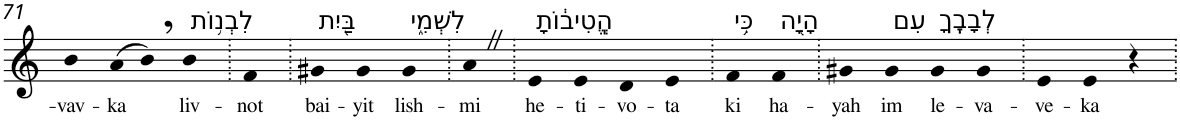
**kern	**text
*part1	*part1
*staff1	*staff1
*I"Piano	*
*I'Pno	*
!!LO:PB:g=z
*clefG2	*
*k[]	*
=71	=71
!	!LO:LY:b
4b	-vav-
!	!LO:LY:b
(>8a	-ka
8b,)	.
!LO:TX:a:t=לִבְנ֥וֹת	!
!	!LO:LY:b
4b	liv-
=72.	=72.
!	!LO:LY:b
4f	-not
=73.	=73.
!LO:TX:a:t=בַּ֖יִת	!
!	!LO:LY:b
4g#X	bai-
!	!LO:LY:b
4g#	-yit
!LO:TX:a:t=לִשְׁמִ֑י	!
!	!LO:LY:b
4g#	lish-
=74.	=74.
!	!LO:LY:b
4aZ	-mi
=75.	=75.
!LO:TX:a:t=הֱֽטִיב֔וֹתָ	!
!	!LO:LY:b
4e	he-
!	!LO:LY:b
4e	-ti-
!	!LO:LY:b
4d	-vo-
!	!LO:LY:b
4e	-ta
=76.	=76.
!LO:TX:a:t=כִּ֥י	!
!	!LO:LY:b
4f	ki
!LO:TX:a:t=הָיָ֖ה	!
!	!LO:LY:b
4f	ha-
=77.	=77.
!	!LO:LY:b
4g#X	-yah
!LO:TX:a:t=עִם	!
!	!LO:LY:b
4g#	im
!LO:TX:a:t=לְבָבֶֽךָ	!
!	!LO:LY:b
4g#	le-
!	!LO:LY:b
4g#	-va-
=78.	=78.
!	!LO:LY:b
4e	-ve-
!	!LO:LY:b
4e	-ka
4r	.
=.	=.
*-	*-
